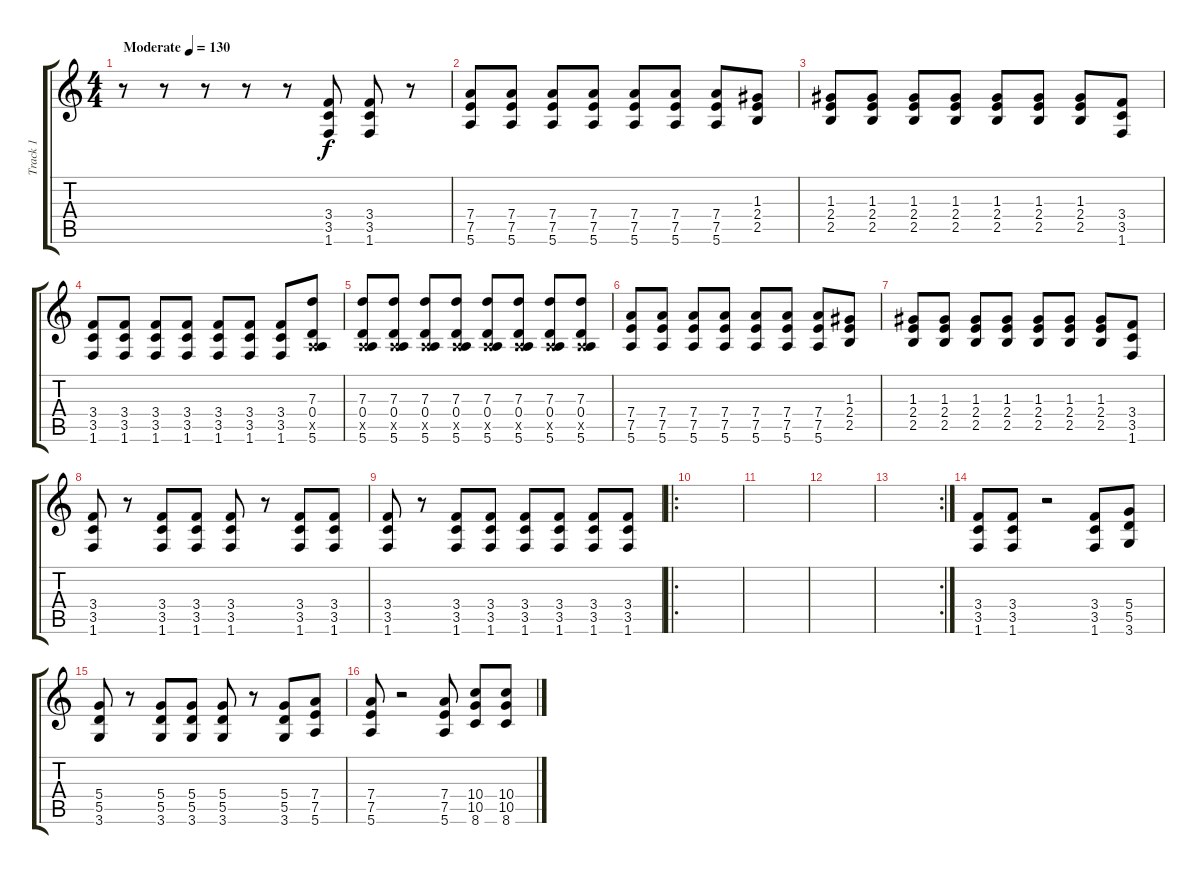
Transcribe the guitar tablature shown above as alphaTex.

\track ("Track 1" "Track 1") {instrument distortionguitar}
\staff {score tabs}
\tuning (E4 B3 G3 D3 A2 E2) {hide}
\ts (4 4)
\tempo (130 "Moderate")
\clef g2
\ks c
r.8{dy f instrument distortionguitar} r.8 r.8 r.8 r.8 (3.4 3.5 1.6).8 (3.4 3.5 1.6).8 r.8 |
(7.4 7.5 5.6).8 (7.4 7.5 5.6).8 (7.4 7.5 5.6).8 (7.4 7.5 5.6).8 (7.4 7.5 5.6).8 (7.4 7.5 5.6).8 (7.4 7.5 5.6).8 (1.3 2.4 2.5).8 |
(1.3 2.4 2.5).8 (1.3 2.4 2.5).8 (1.3 2.4 2.5).8 (1.3 2.4 2.5).8 (1.3 2.4 2.5).8 (1.3 2.4 2.5).8 (1.3 2.4 2.5).8 (3.4 3.5 1.6).8 |
(3.4 3.5 1.6).8 (3.4 3.5 1.6).8 (3.4 3.5 1.6).8 (3.4 3.5 1.6).8 (3.4 3.5 1.6).8 (3.4 3.5 1.6).8 (3.4 3.5 1.6).8 (7.3 0.4 0.5{x} 5.6).8 |
(7.3 0.4 0.5{x} 5.6).8 (7.3 0.4 0.5{x} 5.6).8 (7.3 0.4 0.5{x} 5.6).8 (7.3 0.4 0.5{x} 5.6).8 (7.3 0.4 0.5{x} 5.6).8 (7.3 0.4 0.5{x} 5.6).8 (7.3 0.4 0.5{x} 5.6).8 (7.3 0.4 0.5{x} 5.6).8 |
(7.4 7.5 5.6).8 (7.4 7.5 5.6).8 (7.4 7.5 5.6).8 (7.4 7.5 5.6).8 (7.4 7.5 5.6).8 (7.4 7.5 5.6).8 (7.4 7.5 5.6).8 (1.3 2.4 2.5).8 |
(1.3 2.4 2.5).8 (1.3 2.4 2.5).8 (1.3 2.4 2.5).8 (1.3 2.4 2.5).8 (1.3 2.4 2.5).8 (1.3 2.4 2.5).8 (1.3 2.4 2.5).8 (3.4 3.5 1.6).8 |
(3.4 3.5 1.6).8 r.8 (3.4 3.5 1.6).8 (3.4 3.5 1.6).8 (3.4 3.5 1.6).8 r.8 (3.4 3.5 1.6).8 (3.4 3.5 1.6).8 |
(3.4 3.5 1.6).8 r.8 (3.4 3.5 1.6).8 (3.4 3.5 1.6).8 (3.4 3.5 1.6).8 (3.4 3.5 1.6).8 (3.4 3.5 1.6).8 (3.4 3.5 1.6).8 |
\ro
|
|
|
\rc 2
|
(3.4 3.5 1.6).8 (3.4 3.5 1.6).8 r.2 (3.4 3.5 1.6).8 (5.4 5.5 3.6).8 |
(5.4 5.5 3.6).8 r.8 (5.4 5.5 3.6).8 (5.4 5.5 3.6).8 (5.4 5.5 3.6).8 r.8 (5.4 5.5 3.6).8 (7.4 7.5 5.6).8 |
(7.4 7.5 5.6).8 r.2 (7.4 7.5 5.6).8 (10.4 10.5 8.6).8 (10.4 10.5 8.6).8
